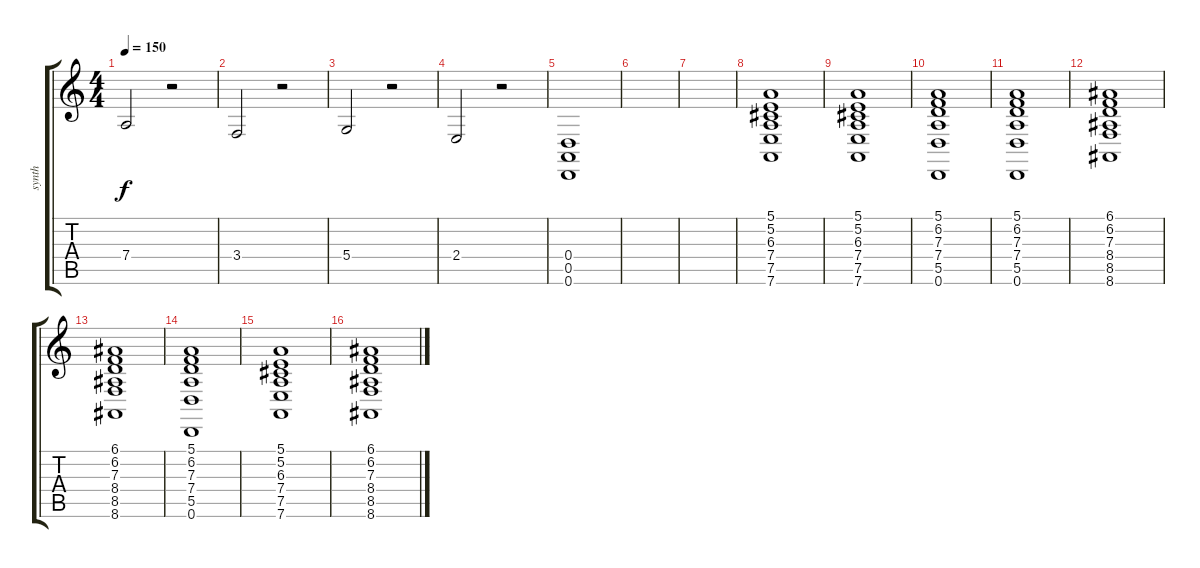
\track ("synth" "synth") {instrument synthstrings2}
\staff {score tabs}
\tuning (E4 B3 G3 D3 A2 D2) {hide}
\ts (4 4)
\tempo 150
\clef g2
\ks c
7.4.2{dy f} r.2 |
3.4.2 r.2 |
5.4.2 r.2 |
2.4.2 r.2 |
(0.4 0.5 0.6).1 |
|
|
(5.1 5.2 6.3 7.4 7.5 7.6).1 |
(5.1 5.2 6.3 7.4 7.5 7.6).1 |
(5.1 6.2 7.3 7.4 5.5 0.6).1 |
(5.1 6.2 7.3 7.4 5.5 0.6).1 |
(6.1 6.2 7.3 8.4 8.5 8.6).1 |
(6.1 6.2 7.3 8.4 8.5 8.6).1 |
(5.1 6.2 7.3 7.4 5.5 0.6).1 |
(5.1 5.2 6.3 7.4 7.5 7.6).1 |
(6.1 6.2 7.3 8.4 8.5 8.6).1
